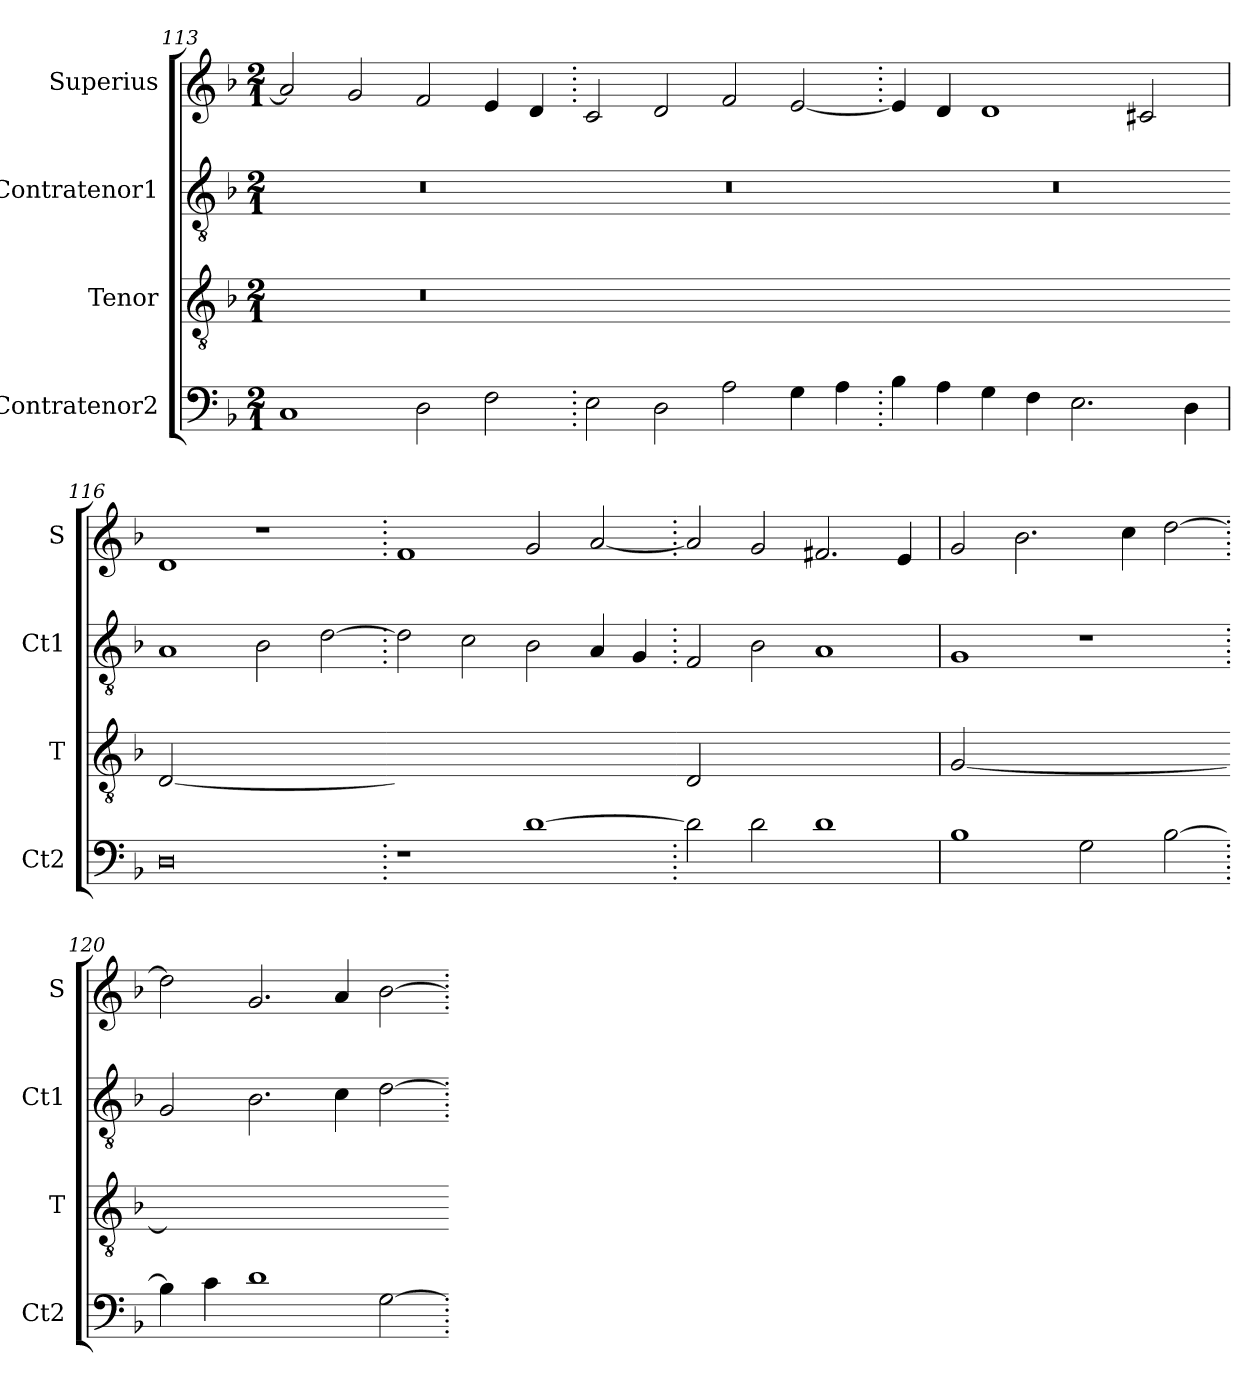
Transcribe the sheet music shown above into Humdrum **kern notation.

**kern	**kern	**kern	**kern
*part4	*part3	*part2	*part1
*staff4	*staff3	*staff2	*staff1
*I"Contratenor2	*I"Tenor	*I"Contratenor1	*I"Superius
*I'Ct2	*I'T	*I'Ct1	*I'S
*clefF4	*clefGv2	*clefGv2	*clefG2
*k[b-]	*k[b-]	*k[b-]	*k[b-]
*M2/1	*M2/1	*M2/1	*M2/1
=113	=113	=113	=113
!	!LO:N:vis=2	!	!
1C	0r	0r	2a/]
.	.	.	2g/
2D\	.	.	2f/
2F\	.	.	4e/
.	.	.	4d/
=114.	=114-	=114.	=114.
!	!LO:N:vis=2	!	!
2E\	0ryy	0r	2c/
2D\	.	.	2d/
2A\	.	.	2f/
4G\	.	.	[2e/
4A\	.	.	.
=115.	=115-	=115.	=115.
!	!LO:N:vis=2	!	!
4B-\	0ryy	0r	4e/]
4A\	.	.	4d/
4G\	.	.	1d
4F\	.	.	.
2.E\	.	.	.
.	.	.	2c#X/
4D\	.	.	.
=116	=116-	=116	=116
!	!LO:N:vis=2	!	!
0D	[0D	1A	1d
.	.	2B-\	1r
.	.	[2d\	.
=117.	=117-	=117.	=117.
!	!LO:N:vis=2	!	!
1r	0Dyy]	2d\]	1f
.	.	2c\	.
[1d	.	2B-\	2g/
.	.	4A/	[2a/
.	.	4G/	.
=118.	=118-	=118.	=118.
!	!LO:N:vis=2	!	!
2d\]	0D	2F/	2a/]
2d\	.	2B-\	2g/
1d	.	1A	2.f#X/
.	.	.	4e/
=119	=119	=119	=119
!	!LO:N:vis=2	!	!
1B-	[0G	1G	2g/
.	.	.	2.b-\
2G\	.	1r	.
.	.	.	4cc\
[2B-\	.	.	[2dd\
=120.	=120-	=120.	=120.
!	!LO:N:vis=2	!	!
4B-\]	0Gyy]	2G/	2dd\]
4c\	.	.	.
1d	.	2.B-\	2.g/
.	.	4c\	4a/
[2G\	.	[2d\	[2b-\
=.	=-	=.	=.
*-	*-	*-	*-
